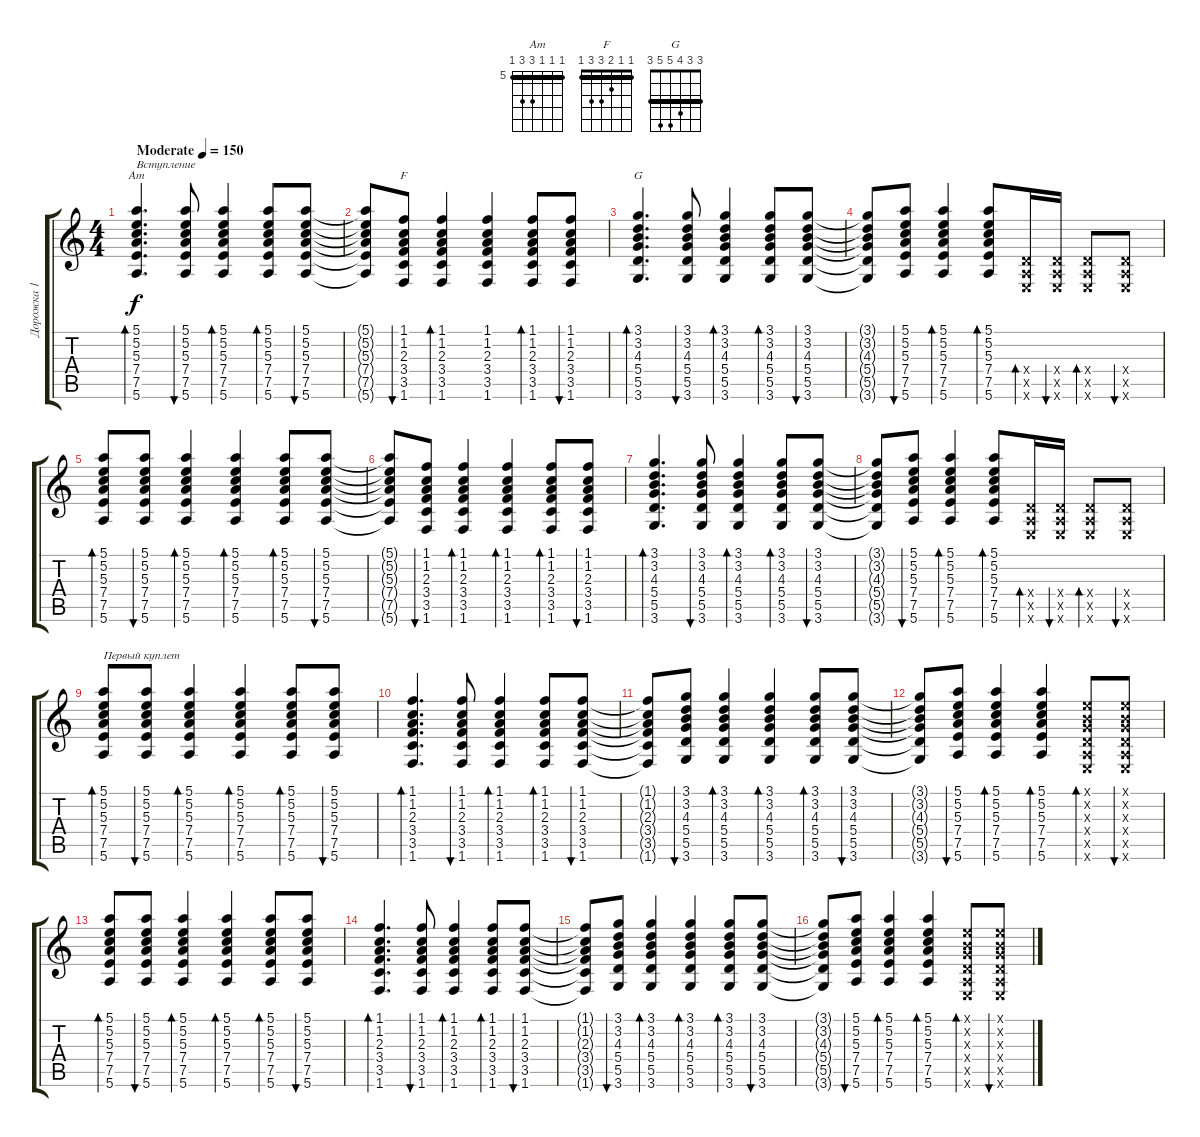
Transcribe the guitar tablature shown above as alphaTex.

\track ("Дорожка 1" "Дорожка 1") {instrument acousticguitarsteel}
\staff {score tabs}
\tuning (E4 B3 G3 D3 A2 E2) {hide}
\chord ("Am" 5 5 5 7 7 5) {firstfret 5 barre 5}
\chord ("F" 1 1 2 3 3 1) {barre 1}
\chord ("G" 3 3 4 5 5 3) {barre 3}
\ts (4 4)
\tempo (150 "Moderate")
\clef g2
\ks c
(5.1 5.2 5.3 7.4 7.5 5.6).4{d bd 60 ch "Am" txt "Вступление" dy f instrument acousticguitarsteel} (5.1 5.2 5.3 7.4 7.5 5.6).8{bu 60} (5.1 5.2 5.3 7.4 7.5 5.6).4{bd 60} (5.1 5.2 5.3 7.4 7.5 5.6).8{bd 60} (5.1 5.2 5.3 7.4 7.5 5.6).8{bu 60} |
(5.1{t} 5.2{t} 5.3{t} 7.4{t} 7.5{t} 5.6{t}).8 (1.1 1.2 2.3 3.4 3.5 1.6).8{bu 60 ch "F"} (1.1 1.2 2.3 3.4 3.5 1.6).4{bd 60} (1.1 1.2 2.3 3.4 3.5 1.6).4 (1.1 1.2 2.3 3.4 3.5 1.6).8{bd 60} (1.1 1.2 2.3 3.4 3.5 1.6).8{bu 60} |
(3.1 3.2 4.3 5.4 5.5 3.6).4{d bd 60 ch "G"} (3.1 3.2 4.3 5.4 5.5 3.6).8{bu 60} (3.1 3.2 4.3 5.4 5.5 3.6).4{bd 60} (3.1 3.2 4.3 5.4 5.5 3.6).8{bd 60} (3.1 3.2 4.3 5.4 5.5 3.6).8{bu 60} |
(3.1{t} 3.2{t} 4.3{t} 5.4{t} 5.5{t} 3.6{t}).8 (5.1 5.2 5.3 7.4 7.5 5.6).8{bu 60} (5.1 5.2 5.3 7.4 7.5 5.6).4{bd 60} (5.1 5.2 5.3 7.4 7.5 5.6).8{bd 60} (0.4{x} 0.5{x} 0.6{x}).16{bd 60} (0.4{x} 0.5{x} 0.6{x}).16{bu 60} (0.4{x} 0.5{x} 0.6{x}).8{bd 60} (0.4{x} 0.5{x} 0.6{x}).8{bu 60} |
(5.1 5.2 5.3 7.4 7.5 5.6).8{bd 60} (5.1 5.2 5.3 7.4 7.5 5.6).8{bu 60} (5.1 5.2 5.3 7.4 7.5 5.6).4{bd 60} (5.1 5.2 5.3 7.4 7.5 5.6).4{bd 60} (5.1 5.2 5.3 7.4 7.5 5.6).8{bd 60} (5.1 5.2 5.3 7.4 7.5 5.6).8{bu 60} |
(5.1{t} 5.2{t} 5.3{t} 7.4{t} 7.5{t} 5.6{t}).8 (1.1 1.2 2.3 3.4 3.5 1.6).8{bu 60} (1.1 1.2 2.3 3.4 3.5 1.6).4{bd 60} (1.1 1.2 2.3 3.4 3.5 1.6).4{bd 60} (1.1 1.2 2.3 3.4 3.5 1.6).8{bd 60} (1.1 1.2 2.3 3.4 3.5 1.6).8{bu 60} |
(3.1 3.2 4.3 5.4 5.5 3.6).4{d bd 60} (3.1 3.2 4.3 5.4 5.5 3.6).8{bu 60} (3.1 3.2 4.3 5.4 5.5 3.6).4{bd 60} (3.1 3.2 4.3 5.4 5.5 3.6).8{bd 60} (3.1 3.2 4.3 5.4 5.5 3.6).8{bu 60} |
(3.1{t} 3.2{t} 4.3{t} 5.4{t} 5.5{t} 3.6{t}).8 (5.1 5.2 5.3 7.4 7.5 5.6).8{bu 60} (5.1 5.2 5.3 7.4 7.5 5.6).4{bd 60} (5.1 5.2 5.3 7.4 7.5 5.6).8{bd 60} (0.4{x} 0.5{x} 0.6{x}).16{bd 60} (0.4{x} 0.5{x} 0.6{x}).16{bu 60} (0.4{x} 0.5{x} 0.6{x}).8{bd 60} (0.4{x} 0.5{x} 0.6{x}).8{bu 60} |
(5.1 5.2 5.3 7.4 7.5 5.6).8{bd 60 txt "Первый куплет"} (5.1 5.2 5.3 7.4 7.5 5.6).8{bu 60} (5.1 5.2 5.3 7.4 7.5 5.6).4{bd 60} (5.1 5.2 5.3 7.4 7.5 5.6).4{bd 60} (5.1 5.2 5.3 7.4 7.5 5.6).8{bd 60} (5.1 5.2 5.3 7.4 7.5 5.6).8{bu 60} |
(1.1 1.2 2.3 3.4 3.5 1.6).4{d bd 60} (1.1 1.2 2.3 3.4 3.5 1.6).8{bu 60} (1.1 1.2 2.3 3.4 3.5 1.6).4{bd 60} (1.1 1.2 2.3 3.4 3.5 1.6).8{bd 60} (1.1 1.2 2.3 3.4 3.5 1.6).8{bu 60} |
(1.1{t} 1.2{t} 2.3{t} 3.4{t} 3.5{t} 1.6{t}).8 (3.1 3.2 4.3 5.4 5.5 3.6).8{bu 60} (3.1 3.2 4.3 5.4 5.5 3.6).4{bd 60} (3.1 3.2 4.3 5.4 5.5 3.6).4{bd 60} (3.1 3.2 4.3 5.4 5.5 3.6).8{bd 60} (3.1 3.2 4.3 5.4 5.5 3.6).8{bu 60} |
(3.1{t} 3.2{t} 4.3{t} 5.4{t} 5.5{t} 3.6{t}).8 (5.1 5.2 5.3 7.4 7.5 5.6).8{bu 60} (5.1 5.2 5.3 7.4 7.5 5.6).4{bd 60} (5.1 5.2 5.3 7.4 7.5 5.6).4{bd 60} (0.1{x} 0.2{x} 0.3{x} 0.4{x} 0.5{x} 0.6{x}).8{bd 60} (0.1{x} 0.2{x} 0.3{x} 0.4{x} 0.5{x} 0.6{x}).8{bu 60} |
(5.1 5.2 5.3 7.4 7.5 5.6).8{bd 60} (5.1 5.2 5.3 7.4 7.5 5.6).8{bu 60} (5.1 5.2 5.3 7.4 7.5 5.6).4{bd 60} (5.1 5.2 5.3 7.4 7.5 5.6).4{bd 60} (5.1 5.2 5.3 7.4 7.5 5.6).8{bd 60} (5.1 5.2 5.3 7.4 7.5 5.6).8{bu 60} |
(1.1 1.2 2.3 3.4 3.5 1.6).4{d bd 60} (1.1 1.2 2.3 3.4 3.5 1.6).8{bu 60} (1.1 1.2 2.3 3.4 3.5 1.6).4{bd 60} (1.1 1.2 2.3 3.4 3.5 1.6).8{bd 60} (1.1 1.2 2.3 3.4 3.5 1.6).8{bu 60} |
(1.1{t} 1.2{t} 2.3{t} 3.4{t} 3.5{t} 1.6{t}).8 (3.1 3.2 4.3 5.4 5.5 3.6).8{bu 60} (3.1 3.2 4.3 5.4 5.5 3.6).4{bd 60} (3.1 3.2 4.3 5.4 5.5 3.6).4{bd 60} (3.1 3.2 4.3 5.4 5.5 3.6).8{bd 60} (3.1 3.2 4.3 5.4 5.5 3.6).8{bu 60} |
(3.1{t} 3.2{t} 4.3{t} 5.4{t} 5.5{t} 3.6{t}).8 (5.1 5.2 5.3 7.4 7.5 5.6).8{bu 60} (5.1 5.2 5.3 7.4 7.5 5.6).4{bd 60} (5.1 5.2 5.3 7.4 7.5 5.6).4{bd 60} (0.1{x} 0.2{x} 0.3{x} 0.4{x} 0.5{x} 0.6{x}).8{bd 60} (0.1{x} 0.2{x} 0.3{x} 0.4{x} 0.5{x} 0.6{x}).8{bu 60}
